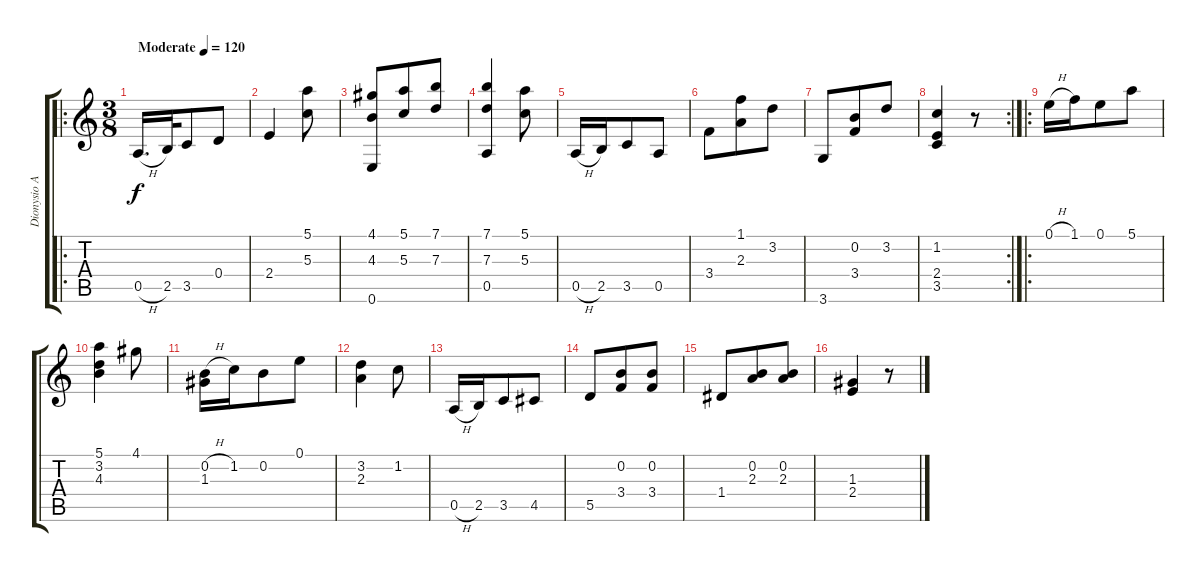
\track ("Dionysio Aguado" "Dionysio A") {instrument acousticguitarnylon}
\staff {score tabs}
\tuning (E4 B3 G3 D3 A2 E2) {hide}
\ro
\ts (3 8)
\tempo (120 "Moderate")
\clef g2
\ks c
0.5{h}.16{d dy f instrument acousticguitarnylon} 2.5.32 3.5.8 0.4.8 |
2.4.4 (5.1 5.3).8 |
(4.1 4.3 0.6).8 (5.1 5.3).8 (7.1 7.3).8 |
(7.1 7.3 0.5).4 (5.1 5.3).8 |
0.5{h}.16 2.5.16 3.5.8 0.5.8 |
3.4.8 (1.1 2.3).8 3.2.8 |
3.6.8 (0.2 3.4).8 3.2.8 |
\rc 2
(1.2 2.4 3.5).4 r.8 |
\ro
0.1{h}.16 1.1.16 0.1.8 5.1.8 |
(5.1 3.2 4.3).4 4.1.8 |
(0.2{h} 1.3).16 1.2.16 0.2.8 0.1.8 |
(3.2 2.3).4 1.2.8 |
0.5{h}.16 2.5.16 3.5.8 4.5.8 |
5.5.8 (0.2 3.4).8 (0.2 3.4).8 |
1.4.8 (0.2 2.3).8 (0.2 2.3).8 |
(1.3 2.4).4 r.8
